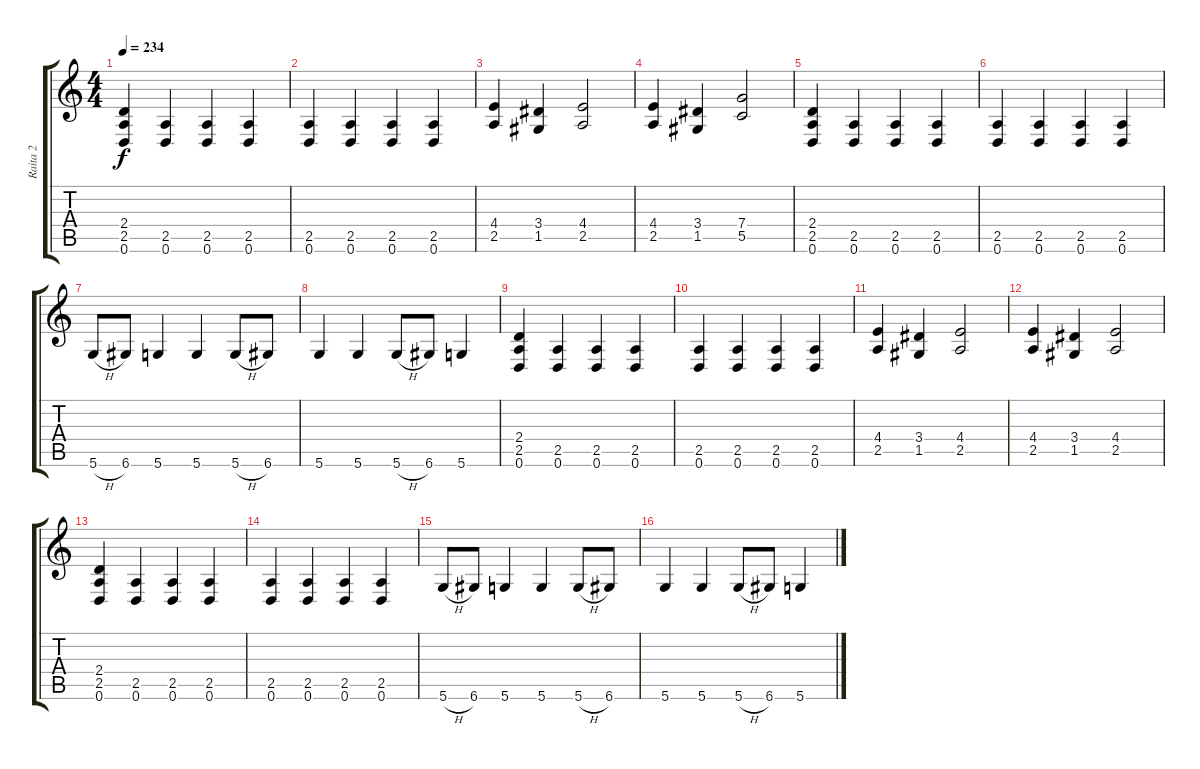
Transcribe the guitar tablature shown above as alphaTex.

\track ("Raita 2" "Raita 2") {instrument distortionguitar}
\staff {score tabs}
\tuning (Eb4 Bb3 F3 C3 G2 D2) {hide}
\ts (4 4)
\tempo 234
\clef g2
\ks c
(2.4 2.5 0.6).4{dy f} (2.5 0.6).4 (2.5 0.6).4 (2.5 0.6).4 |
(2.5 0.6).4 (2.5 0.6).4 (2.5 0.6).4 (2.5 0.6).4 |
(4.4 2.5).4 (3.4 1.5).4 (4.4 2.5).2 |
(4.4 2.5).4 (3.4 1.5).4 (7.4 5.5).2 |
(2.4 2.5 0.6).4 (2.5 0.6).4 (2.5 0.6).4 (2.5 0.6).4 |
(2.5 0.6).4 (2.5 0.6).4 (2.5 0.6).4 (2.5 0.6).4 |
5.6{h}.8 6.6.8 5.6.4 5.6.4 5.6{h}.8 6.6.8 |
5.6.4 5.6.4 5.6{h}.8 6.6.8 5.6.4 |
(2.4 2.5 0.6).4 (2.5 0.6).4 (2.5 0.6).4 (2.5 0.6).4 |
(2.5 0.6).4 (2.5 0.6).4 (2.5 0.6).4 (2.5 0.6).4 |
(4.4 2.5).4 (3.4 1.5).4 (4.4 2.5).2 |
(4.4 2.5).4 (3.4 1.5).4 (4.4 2.5).2 |
(2.4 2.5 0.6).4 (2.5 0.6).4 (2.5 0.6).4 (2.5 0.6).4 |
(2.5 0.6).4 (2.5 0.6).4 (2.5 0.6).4 (2.5 0.6).4 |
5.6{h}.8 6.6.8 5.6.4 5.6.4 5.6{h}.8 6.6.8 |
5.6.4 5.6.4 5.6{h}.8 6.6.8 5.6.4
